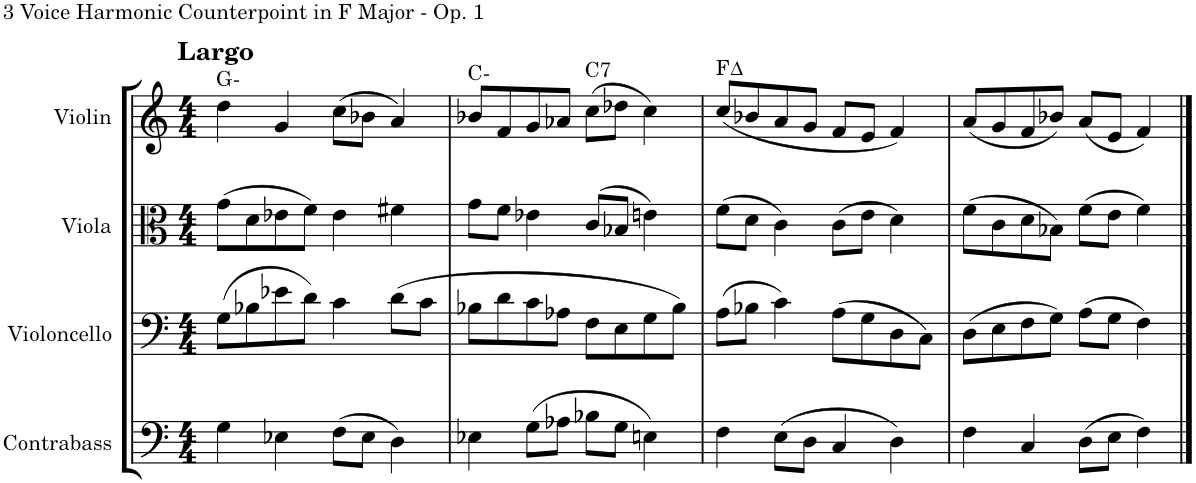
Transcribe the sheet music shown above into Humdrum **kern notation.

**kern	**kern	**kern	**kern
*part4	*part3	*part2	*part1
*staff4	*staff3	*staff2	*staff1
*I"Contrabass	*I"Violoncello	*I"Viola	*I"Violin
*I'Cb.	*I'Vc.	*I'Vla.	*I'Vln.
*clefF4	*clefF4	*clefC3	*clefG2
*Trd7c12	*	*	*
*k[]	*k[]	*k[]	*k[]
*M4/4	*M4/4	*M4/4	*M4/4
=1	=1	=1	=1
!	!	!	!LO:TX:a:t=G-
4G\	(8G\L	(8g\L	4dd\
.	8B-X\	8d\	.
4E-X\	8e-X\	8e-X\	4g/
.	8d\J)	8f\J)	.
(8F\L	4c\	4e-\	(8cc\L
8E-\J	.	.	8b-X\J
4D\)	(8d\L	4f#X\	4a/)
.	8c\J	.	.
=2	=2	=2	=2
!	!	!	!LO:TX:a:t=C-
4E-X\	8B-X\L	8g\L	8b-X/L
.	8d\	8f\J	8f/
(8G\L	8c\	4e-X\	8g/
8A-X\J	8A-X\J	.	8a-X/J
!	!	!	!LO:TX:a:t=C7
8B-X\L	8F\L	(8c/L	(8cc\L
8G\J	8E\	8B-X/J	8dd-X\J
4En\)	8G\	4en\)	4cc\)
.	8B-\J)	.	.
=3	=3	=3	=3
!	!	!	!LO:TX:a:t=F∆
4F\	(8A\L	(8f\L	(8cc/L
.	8B-X\J	8d\J	8b-X/
(8E\L	4c\)	4c\)	8a/
8D\J	.	.	8g/J
4C/	(8A\L	(8c\L	8f/L
.	8G\	8e\J	8e/J
4D\)	8D\	4d\)	4f/)
.	8C\J)	.	.
=4	=4	=4	=4
4F\	(8D\L	(8f\L	(8a/L
.	8E\	8c\	8g/
4C/	8F\	8d\	8f/
.	8G\J)	8B-X\J)	8b-X/J)
(8D\L	(8A\L	(8f\L	(8a/L
8E\J	8G\J	8e\J	8e/J
4F\)	4F\)	4f\)	4f/)
==	==	==	==
*-	*-	*-	*-
